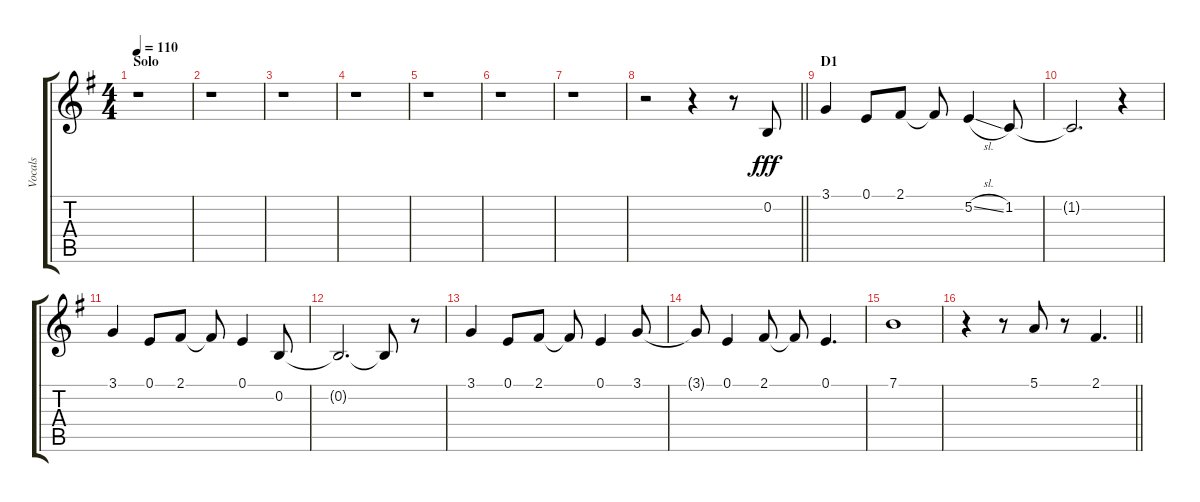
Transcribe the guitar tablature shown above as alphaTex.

\track ("Vocals" "Vocals") {instrument voiceoohs}
\staff {score tabs}
\tuning (E4 B3 G3 D3 A2 E2) {hide}
\ts (4 4)
\section ("" "Solo")
\tempo 110
\clef g2
\ks g
r.1{dy fff} |
r.1 |
r.1 |
r.1 |
r.1 |
r.1 |
r.1 |
\barLineRight lightlight
r.2 r.4 r.8 0.2.8 |
\section ("" "D1")
3.1.4 0.1.8 2.1.8 2.1{t}.8 5.2{sl}.4 1.2.8 |
1.2{t}.2{d} r.4 |
3.1.4 0.1.8 2.1.8 2.1{t}.8 0.1.4 0.2.8 |
0.2{t}.2{d} 0.2{t}.8 r.8 |
3.1.4 0.1.8 2.1.8 2.1{t}.8 0.1.4 3.1.8 |
3.1{t}.8 0.1.4 2.1.8 2.1{t}.8 0.1.4{d} |
7.1.1 |
\barLineRight lightlight
r.4 r.8 5.1.8 r.8 2.1.4{d}
